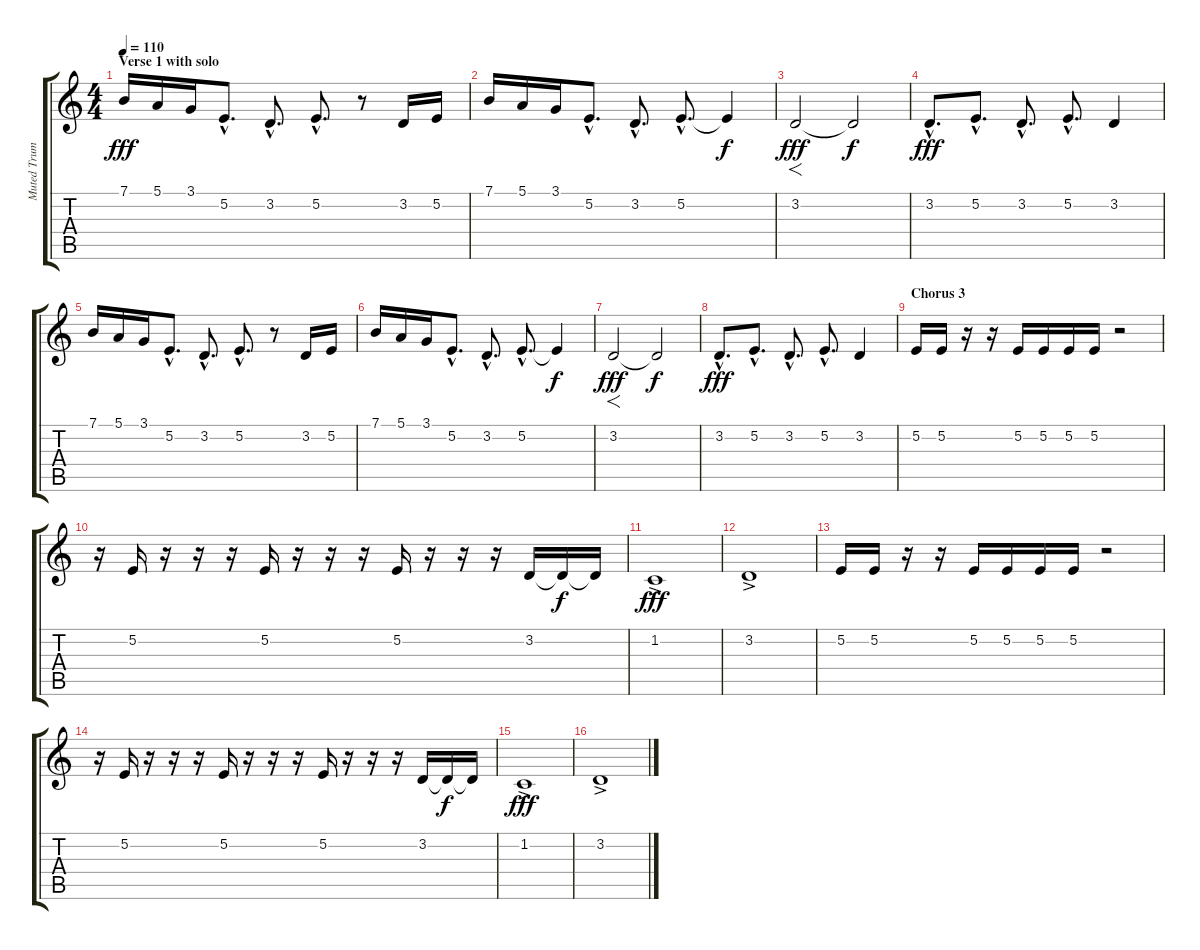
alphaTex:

\track ("Muted Trumpet 1" "Muted Trum") {instrument mutedtrumpet}
\staff {score tabs}
\tuning (E4 B3 G3 D3 A2 E2) {hide}
\ts (4 4)
\section ("" "Verse 1 with solo")
\tempo 110
\clef g2
\ks c
7.1.16{dy fff volume 10} 5.1.16 3.1.16 5.2{hac}.8{d} 3.2{hac}.8{d} 5.2{hac}.8{d} r.8 3.2.16 5.2.16 |
7.1.16 5.1.16 3.1.16 5.2{hac}.8{d} 3.2{hac}.8{d} 5.2{hac}.8{d} 5.2{t}.4{dy f} |
3.2.2{f dy fff} 3.2{t}.2{dy f} |
3.2{hac}.8{d dy fff} 5.2{hac}.8{d} 3.2{hac}.8{d} 5.2{hac}.8{d} 3.2.4 |
7.1.16 5.1.16 3.1.16 5.2{hac}.8{d} 3.2{hac}.8{d} 5.2{hac}.8{d} r.8 3.2.16 5.2.16 |
7.1.16 5.1.16 3.1.16 5.2{hac}.8{d} 3.2{hac}.8{d} 5.2{hac}.8{d} 5.2{t}.4{dy f} |
3.2.2{f dy fff} 3.2{t}.2{dy f} |
3.2{hac}.8{d dy fff} 5.2{hac}.8{d} 3.2{hac}.8{d} 5.2{hac}.8{d} 3.2.4 |
\section ("" "Chorus 3")
5.2.16 5.2.16 r.16 r.16 5.2.16 5.2.16 5.2.16 5.2.16 r.2 |
r.16 5.2.16 r.16 r.16 r.16 5.2.16 r.16 r.16 r.16 5.2.16 r.16 r.16 r.16 3.2.16 3.2{t}.16{dy f} 3.2{t}.16 |
1.2{ac}.1{dy fff} |
3.2{ac}.1 |
5.2.16 5.2.16 r.16 r.16 5.2.16 5.2.16 5.2.16 5.2.16 r.2 |
r.16 5.2.16 r.16 r.16 r.16 5.2.16 r.16 r.16 r.16 5.2.16 r.16 r.16 r.16 3.2.16 3.2{t}.16{dy f} 3.2{t}.16 |
1.2{ac}.1{dy fff} |
3.2{ac}.1
